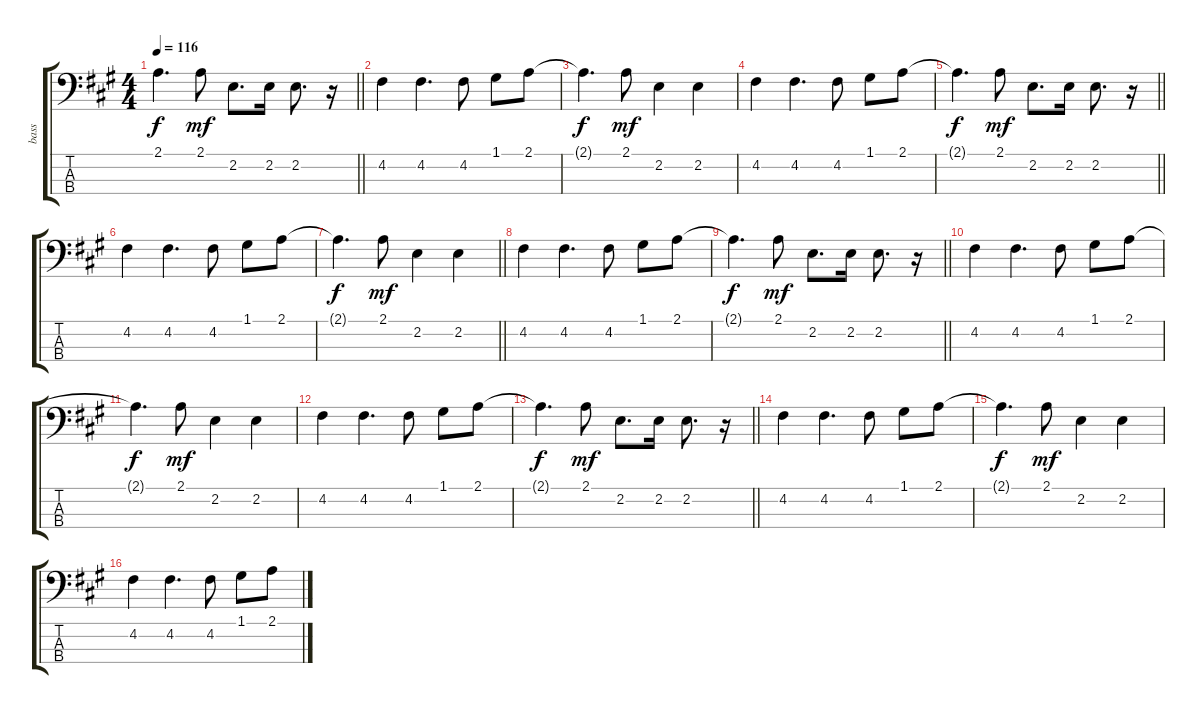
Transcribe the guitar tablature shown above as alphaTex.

\track ("bass" "bass") {instrument electricbassfinger}
\staff {score tabs}
\tuning (G2 D2 A1 E1) {hide}
\ts (4 4)
\tempo 116
\clef f4
\barLineRight lightlight
\ks a
2.1{t}.4{d dy f} 2.1.8{dy mf} 2.2.8{d} 2.2.16 2.2.8{d} r.16 |
4.2.4 4.2.4{d} 4.2.8 1.1.8 2.1.8 |
2.1{t}.4{d dy f} 2.1.8{dy mf} 2.2.4 2.2.4 |
4.2.4 4.2.4{d} 4.2.8 1.1.8 2.1.8 |
\barLineRight lightlight
2.1{t}.4{d dy f} 2.1.8{dy mf} 2.2.8{d} 2.2.16 2.2.8{d} r.16 |
4.2.4 4.2.4{d} 4.2.8 1.1.8 2.1.8 |
\barLineRight lightlight
2.1{t}.4{d dy f} 2.1.8{dy mf} 2.2.4 2.2.4 |
4.2.4 4.2.4{d} 4.2.8 1.1.8 2.1.8 |
\barLineRight lightlight
2.1{t}.4{d dy f} 2.1.8{dy mf} 2.2.8{d} 2.2.16 2.2.8{d} r.16 |
4.2.4 4.2.4{d} 4.2.8 1.1.8 2.1.8 |
2.1{t}.4{d dy f} 2.1.8{dy mf} 2.2.4 2.2.4 |
4.2.4 4.2.4{d} 4.2.8 1.1.8 2.1.8 |
\barLineRight lightlight
2.1{t}.4{d dy f} 2.1.8{dy mf} 2.2.8{d} 2.2.16 2.2.8{d} r.16 |
4.2.4 4.2.4{d} 4.2.8 1.1.8 2.1.8 |
2.1{t}.4{d dy f} 2.1.8{dy mf} 2.2.4 2.2.4 |
4.2.4 4.2.4{d} 4.2.8 1.1.8 2.1.8
